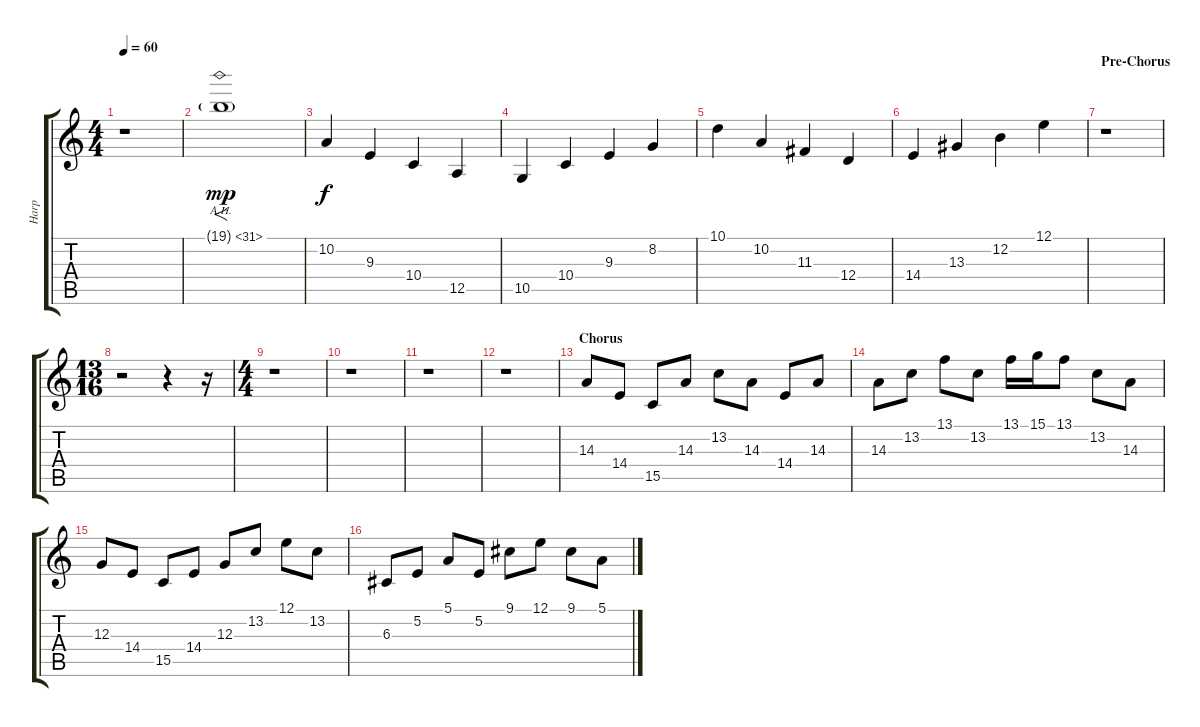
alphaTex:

\track ("Harp" "Harp") {instrument orchestralharp}
\staff {score tabs}
\tuning (E4 B3 G3 D3 A2 E2) {hide}
\ts (4 4)
\tempo 60
\clef g2
\ks c
r.1{dy f} |
19.1{ah 12 g}.1{f dy mp instrument choiraahs} |
10.2.4{dy f instrument orchestralharp} 9.3.4 10.4.4 12.5.4 |
10.5.4 10.4.4 9.3.4 8.2.4 |
10.1.4 10.2.4 11.3.4 12.4.4 |
14.4.4 13.3.4 12.2.4 12.1.4 |
\section ("" "Pre-Chorus")
r.1 |
\ts (13 16)
r.2 r.4 r.16 |
\ts (4 4)
r.1 |
r.1 |
r.1 |
r.1 |
\section ("" "Chorus")
14.3.8 14.4.8 15.5.8 14.3.8 13.2.8 14.3.8 14.4.8 14.3.8 |
14.3.8 13.2.8 13.1.8 13.2.8 13.1.16 15.1.16 13.1.8 13.2.8 14.3.8 |
12.3.8 14.4.8 15.5.8 14.4.8 12.3.8 13.2.8 12.1.8 13.2.8 |
6.3.8 5.2.8 5.1.8 5.2.8 9.1.8 12.1.8 9.1.8 5.1.8
